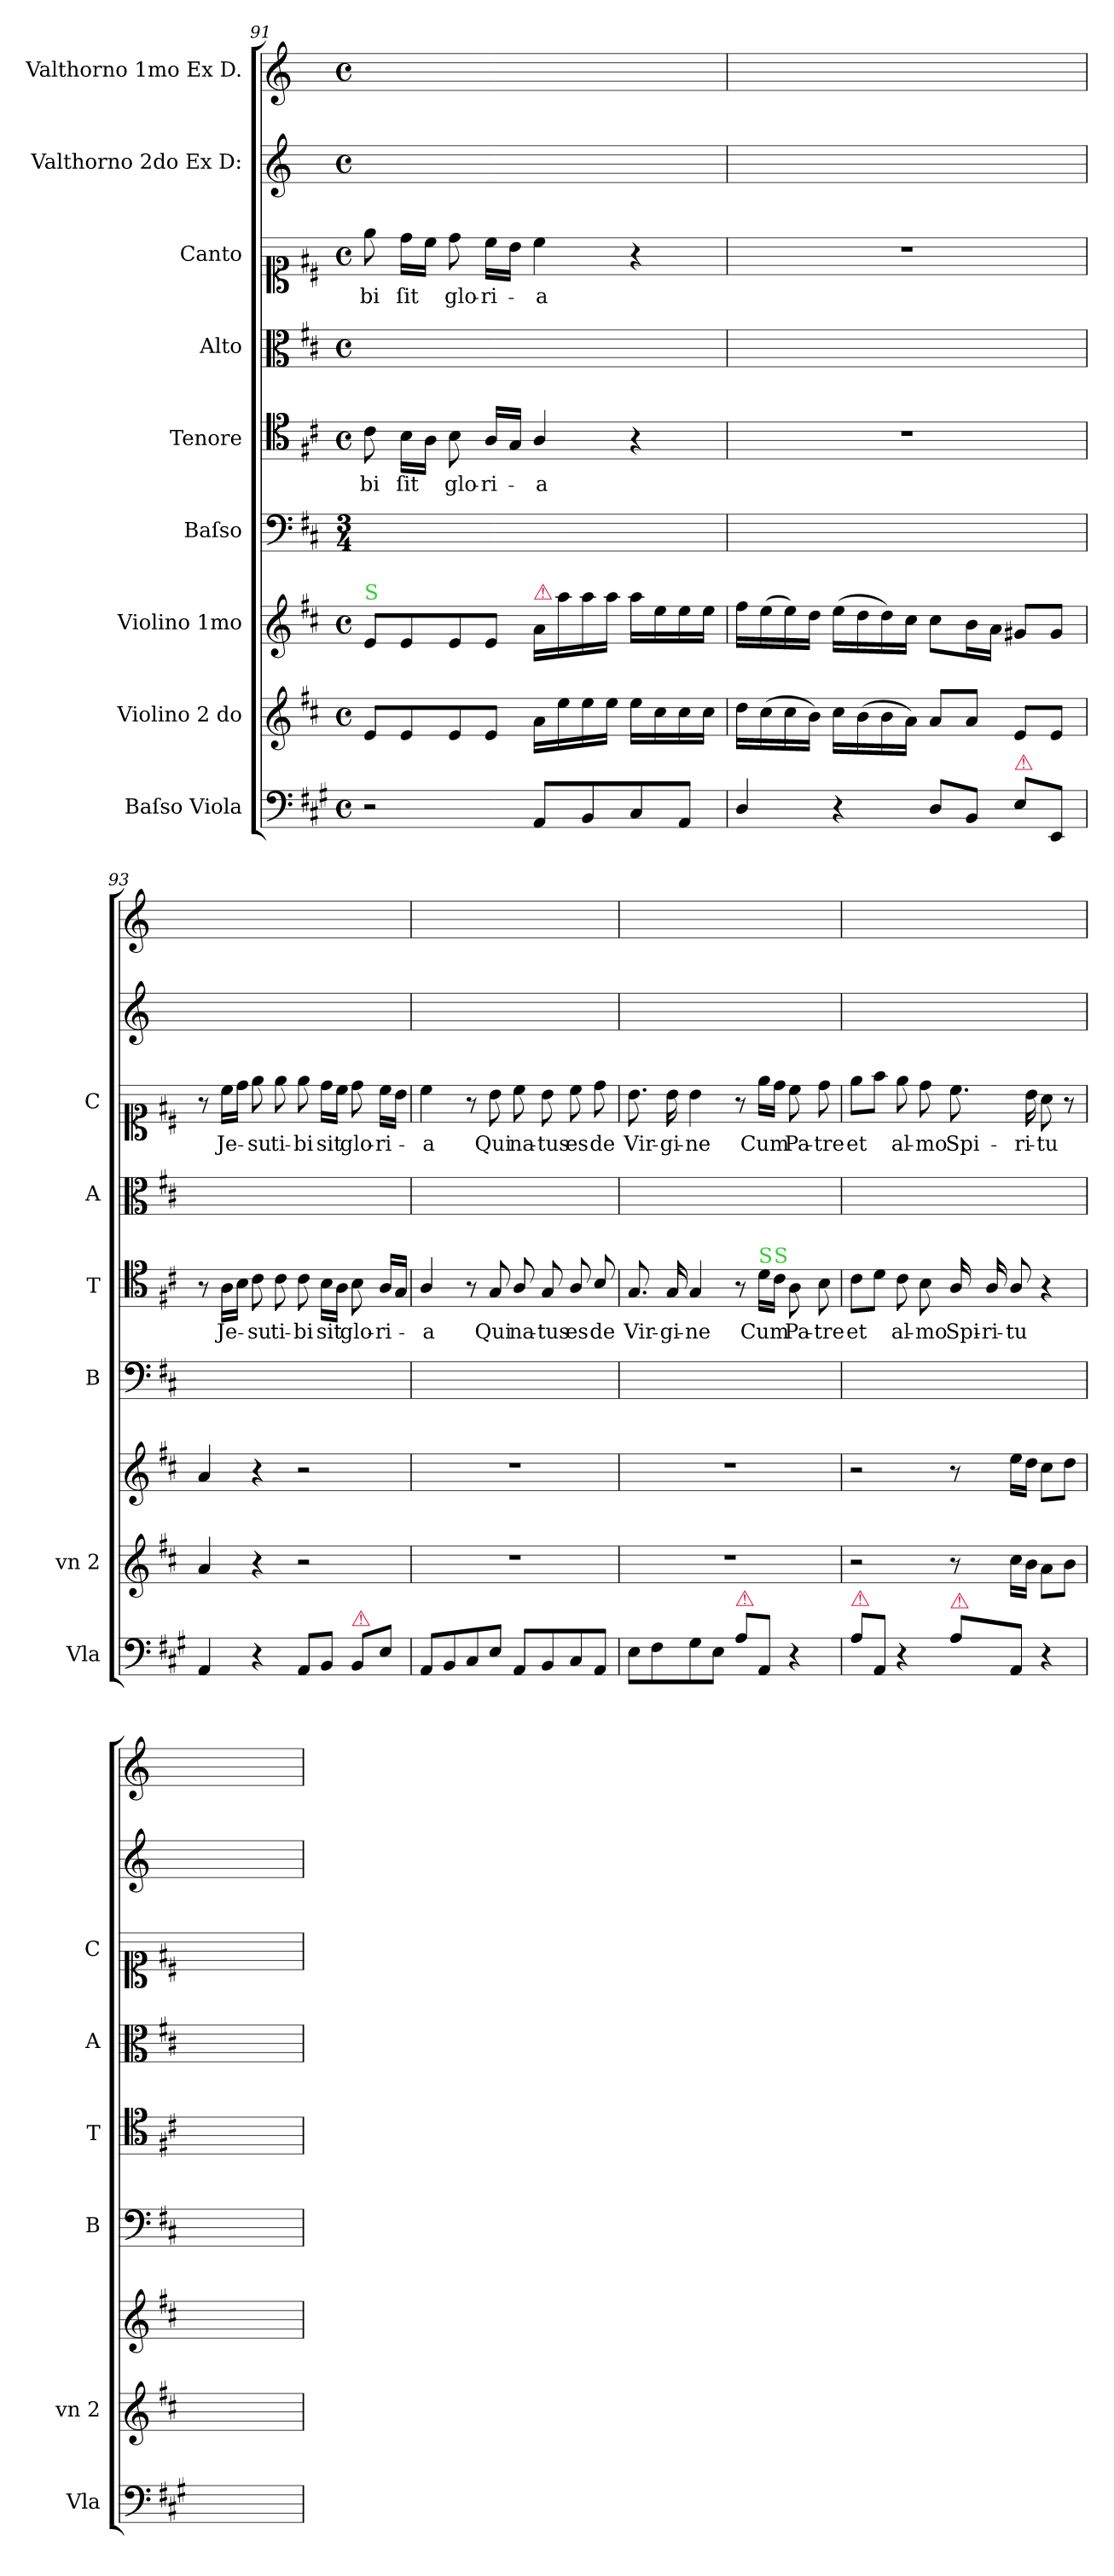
**kern	**kern	**kern	**kern	**kern	**text	**kern	**kern	**text	**kern	**kern
*part9	*part8	*part7	*part6	*part5	*part5	*part4	*part3	*part3	*part2	*part1
*staff9	*staff8	*staff7	*staff6	*staff5	*staff5	*staff4	*staff3	*staff3	*staff2	*staff1
*I"Baſso Viola	*I"Violino 2 do	*I"Violino 1mo	*I"Baſso	*I"Tenore	*	*I"Alto	*I"Canto	*	*I"Valthorno 2do Ex D:	*I"Valthorno 1mo Ex D.
*I'Vla	*I'vn 2	*	*I'B	*I'T	*	*I'A	*I'C	*	*	*
*clefF4	*clefG2	*clefG2	*clefF4	*clefC4	*	*clefC3	*clefC1	*	*clefG2	*clefG2
*	*	*	*	*	*	*	*	*	*ITrd6c10	*ITrd6c10
*k[f#c#g#]	*k[f#c#]	*k[f#c#]	*k[f#c#]	*k[f#c#]	*	*k[f#c#]	*k[f#c#]	*	*k[f#c#]	*k[f#c#]
*M4/4	*M4/4	*M4/4	*M3/4	*M4/4	*	*M4/4	*M4/4	*	*M4/4	*M4/4
*met(c)	*met(c)	*met(c)	*	*met(c)	*	*met(c)	*met(c)	*	*met(c)	*met(c)
=91	=91	=91	=91	=91	=91	=91	=91	=91	=91	=91
!	!	!LO:TX:a:color=limegreen:t=S	!	!	!	!	!	!	!	!
2r	8e/L	8e/L	2.ryy	8c#\	-bi	1ryy	8ee\	-bi	1ryy	1ryy
.	8e/	8e/	.	16B\LL	ſit	.	16dd\LL	ſit	.	.
.	.	.	.	16A\JJ	.	.	16cc#\JJ	.	.	.
.	8e/	8e/	.	8B\	glo-	.	8dd\	glo-	.	.
.	8e/J	8e/J	.	16A/LL	-ri-	.	16cc#\LL	-ri-	.	.
.	.	.	.	16G/JJ	.	.	16b\JJ	.	.	.
!	!	!LO:TX:a:color=crimson:t=⚠	!	!	!	!	!	!	!	!
8AA/L	16a\LL	16a/LL	.	4A/	-a	.	4cc#\	-a	.	.
.	16ee\	16aa\	.	.	.	.	.	.	.	.
8BB/	16ee\	16aa\	.	.	.	.	.	.	.	.
.	16ee\JJ	16aa\JJ	.	.	.	.	.	.	.	.
8C#/	16ee\LL	16aa\LL	4ryy	4r	.	.	4r	.	.	.
.	16cc#\	16ee\	.	.	.	.	.	.	.	.
8AA/J	16cc#\	16ee\	.	.	.	.	.	.	.	.
.	16cc#\JJ	16ee\JJ	.	.	.	.	.	.	.	.
=92	=92	=92	=92	=92	=92	=92	=92	=92	=92	=92
4D/	16dd\LL	16ff#\LL	4ryy	1r	.	1ryy	1r	.	1ryy	1ryy
.	(16cc#\	(16ee\	.	.	.	.	.	.	.	.
.	16cc#\	16ee\)	.	.	.	.	.	.	.	.
.	16b\JJ)	16dd\JJ	.	.	.	.	.	.	.	.
4r	16cc#\LL	(16ee\LL	2.ryy	.	.	.	.	.	.	.
.	(16b\	16dd\	.	.	.	.	.	.	.	.
.	16b\	16dd\)	.	.	.	.	.	.	.	.
.	16a\JJ)	16cc#\JJ	.	.	.	.	.	.	.	.
8D/L	8a/L	8cc#\L	.	.	.	.	.	.	.	.
8BB/J	8a/J	16b\L	.	.	.	.	.	.	.	.
.	.	16a\JJ	.	.	.	.	.	.	.	.
!LO:TX:a:color=crimson:t=⚠	!	!	!	!	!	!	!	!	!	!
8E\L	8e/L	8g#X/L	.	.	.	.	.	.	.	.
8EE/J	8e/J	8g#/J	.	.	.	.	.	.	.	.
=93	=93	=93	=93	=93	=93	=93	=93	=93	=93	=93
4AA/	4a/	4a/	4ryy	8r	.	1ryy	8r	.	1ryy	1ryy
.	.	.	.	16A\LL	Je-	.	16cc#\LL	Je-	.	.
.	.	.	.	16B\JJ	.	.	16dd\JJ	.	.	.
4r	4r	4r	2.ryy	8c#\	-su	.	8ee\	-su	.	.
.	.	.	.	8c#\	ti-	.	8ee\	ti-	.	.
8AA/L	2r	2r	.	8c#\	-bi	.	8ee\	-bi	.	.
8BB/J	.	.	.	16B\LL	sit	.	16dd\LL	sit	.	.
.	.	.	.	16A\JJ	.	.	16cc#\JJ	.	.	.
!LO:TX:a:color=crimson:t=⚠	!	!	!	!	!	!	!	!	!	!
8BB/L	.	.	.	8B\	glo-	.	8dd\	glo-	.	.
8E\J	.	.	.	16A/LL	-ri-	.	16cc#\LL	-ri-	.	.
.	.	.	.	16G/JJ	.	.	16b\JJ	.	.	.
=94	=94	=94	=94	=94	=94	=94	=94	=94	=94	=94
8AA/L	1r	1r	4ryy	4A/	-a	1ryy	4cc#\	-a	1ryy	1ryy
8BB/	.	.	.	.	.	.	.	.	.	.
8C#/	.	.	2.ryy	8r	.	.	8r	.	.	.
8E/J	.	.	.	8G/	Qui	.	8b\	Qui	.	.
8AA/L	.	.	.	8A/	na-	.	8cc#\	na-	.	.
8BB/	.	.	.	8G/	-tus	.	8b\	-tus	.	.
8C#/	.	.	.	8A/	es	.	8cc#\	es	.	.
8AA/J	.	.	.	8B/	de	.	8dd\	de	.	.
=95	=95	=95	=95	=95	=95	=95	=95	=95	=95	=95
8E\L	1r	1r	4ryy	8.G/	Vir-	1ryy	8.b\	Vir-	1ryy	1ryy
8F#\	.	.	.	.	.	.	.	.	.	.
.	.	.	.	16G/	-gi-	.	16b\	-gi-	.	.
8G#\	.	.	2.ryy	4G/	-ne	.	4b\	-ne	.	.
8E\J	.	.	.	.	.	.	.	.	.	.
!LO:TX:a:color=crimson:t=⚠	!	!	!	!	!	!	!	!	!	!
8A\L	.	.	.	8r	.	.	8r	.	.	.
!	!	!	!	!LO:TX:a:color=limegreen:t=S	!	!	!	!	!	!
8AA/J	.	.	.	16d\LL	Cum	.	16ee\LL	Cum	.	.
!	!	!	!	!LO:TX:a:color=limegreen:t=S	!	!	!	!	!	!
.	.	.	.	16c#\JJ	.	.	16dd\JJ	.	.	.
4r	.	.	.	8A\	Pa-	.	8cc#\	Pa-	.	.
.	.	.	.	8B\	-tre	.	8dd\	-tre	.	.
=96	=96	=96	=96	=96	=96	=96	=96	=96	=96	=96
!LO:TX:a:color=crimson:t=⚠	!	!	!	!	!	!	!	!	!	!
8A\L	2r	2r	4ryy	8c#\L	et	1ryy	8ee\L	et	1ryy	1ryy
8AA/J	.	.	.	8d\J	.	.	8ff#\J	.	.	.
4r	.	.	2.ryy	8c#\	al-	.	8ee\	al-	.	.
.	.	.	.	8B\	-mo	.	8dd\	-mo	.	.
!LO:TX:a:color=crimson:t=⚠	!	!	!	!	!	!	!	!	!	!
8A\L	8r	8r	.	16A/	Spi-	.	8.cc#\	Spi-	.	.
.	.	.	.	16A/	-ri-	.	.	.	.	.
8AA/J	16cc#\LL	16ee\LL	.	8A/	-tu	.	.	.	.	.
.	16b\JJ	16dd\JJ	.	.	.	.	16b\	-ri-	.	.
4r	8a\L	8cc#\L	.	4r	.	.	8a\	-tu	.	.
.	8b\J	8dd\J	.	.	.	.	8r	.	.	.
=	=	=	=	=	=	=	=	=	=	=
1ryy	1ryy	1ryy	4ryy	1ryy	.	1ryy	1ryy	.	1ryy	1ryy
.	.	.	2.ryy	.	.	.	.	.	.	.
=	=	=	=	=	=	=	=	=	=	=
*-	*-	*-	*-	*-	*-	*-	*-	*-	*-	*-
